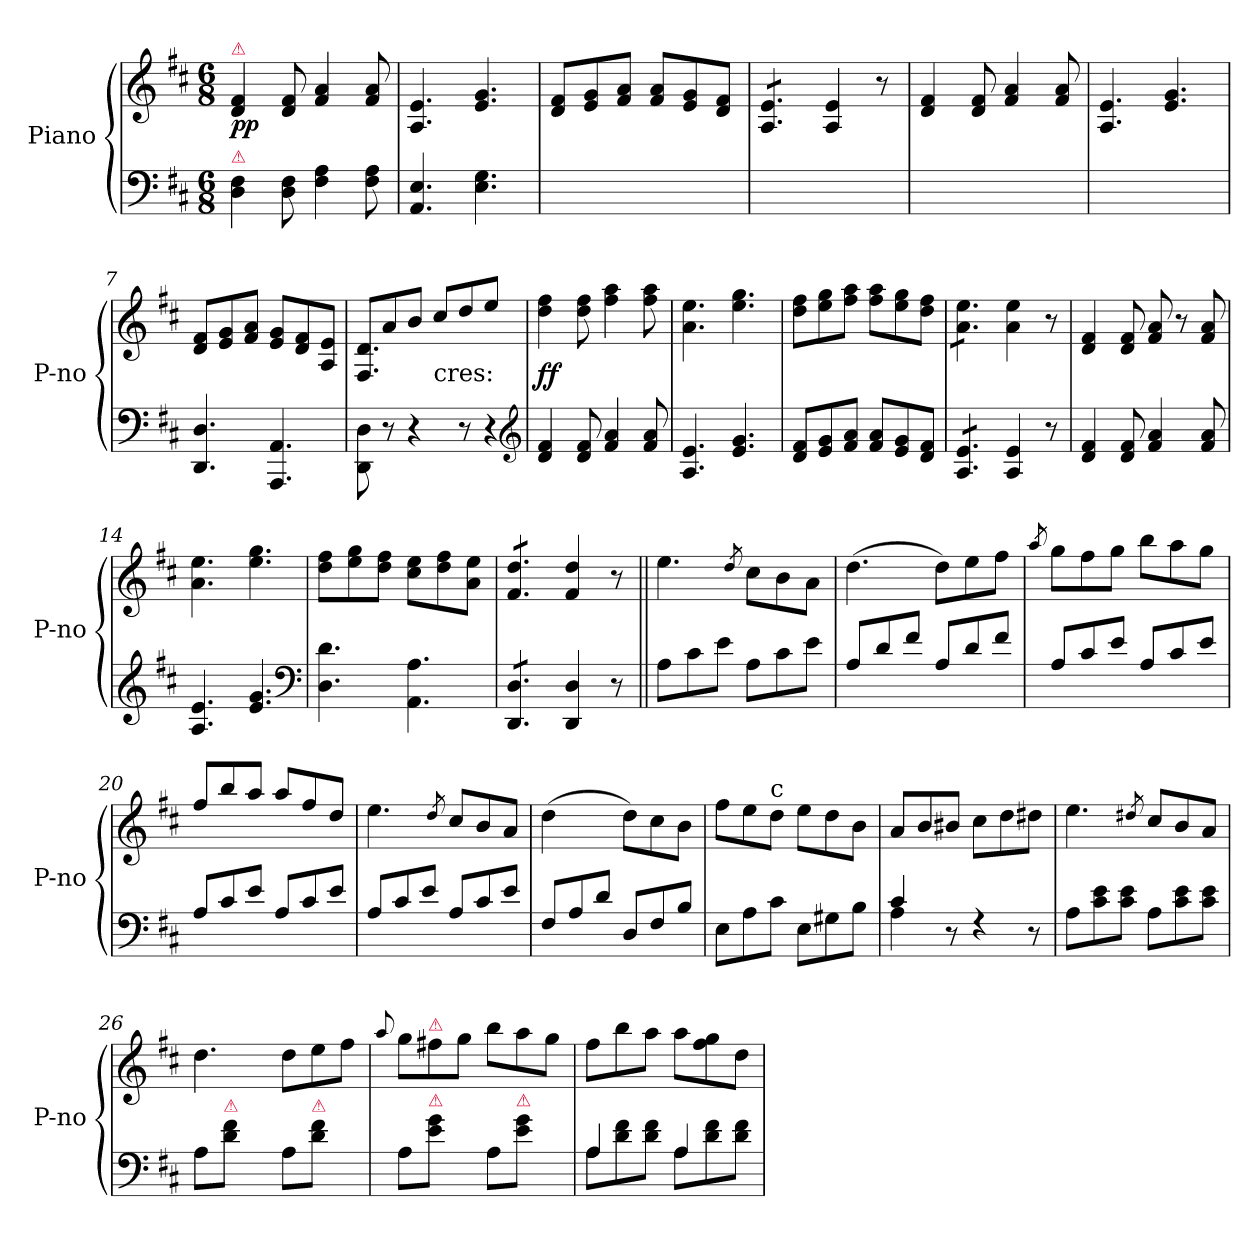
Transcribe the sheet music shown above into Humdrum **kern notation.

**kern	**kern	**dynam
*part1	*part1	*part1
*staff2	*staff1	*staff1/2
*I"Piano	*	*
*I'P-no	*	*
*clefF4	*clefG2	*
*k[f#c#]	*k[f#c#]	*
*M6/8	*M6/8	*
=1	=1	=1
!	!LO:TX:a:color=crimson:t=⚠	!
!LO:TX:a:color=crimson:t=⚠	!	!
4D\ 4F#\	4d/ 4f#/	pp
8D\ 8F#\	8d/ 8f#/	.
4F#\ 4A\	4f#/ 4a/	.
8F#\ 8A\	8f#/ 8a/	.
=2	=2	=2
4.AA/ 4.E/	4.A/ 4.e/	.
4.E\ 4.G\	4.e/ 4.g/	.
=3	=3	=3
2.ryy	8d/ 8f#/L	.
.	8e/ 8g/	.
.	8f#/ 8a/J	.
.	8f#/ 8a/L	.
.	8e/ 8g/	.
.	8d/ 8f#/J	.
=4	=4	=4
!	!LO:TX:a:color=crimson:t=⚠	!
!	!LO:TX:b:color=crimson:t=⚠	!
*	*tremolo	*
2.ryy	8A/ 8e/L	.
.	8A/ 8e/	.
.	8A/ 8e/J	.
*	*Xtremolo	*
.	4A/ 4e/	.
.	8r	.
=5	=5	=5
2.ryy	4d/ 4f#/	.
.	8d/ 8f#/	.
.	4f#/ 4a/	.
.	8f#/ 8a/	.
=6	=6	=6
2.ryy	4.A/ 4.e/	.
.	4.e/ 4.g/	.
=7	=7	=7
4.DD/ 4.D/	8d/ 8f#/L	.
.	8e/ 8g/	.
.	8f#/ 8a/J	.
4.AAA/ 4.AA/	8e/ 8g/L	.
.	8d/ 8f#/	.
.	8A/ 8e/J	.
=8	=8	=8
!	!LO:N:vis=8.	!
8DD\ 8D\	8F#/ 8d/L	.
8r	8a/	.
4r	8b/J	.
!	!LO:TX:c:t=cres&colon;	!
.	8cc#/L	.
8r	8dd/	.
!LO:N:vis=4	!	!
8r	8ee/J	.
*clefG2	*	*
=9	=9	=9
4d/ 4f#/	4dd\ 4ff#\	ff
8d/ 8f#/	8dd\ 8ff#\	.
4f#/ 4a/	4ff#\ 4aa\	.
8f#/ 8a/	8ff#\ 8aa\	.
=10	=10	=10
4.A/ 4.e/	4.a\ 4.ee\	.
4.e/ 4.g/	4.ee\ 4.gg\	.
=11	=11	=11
8d/ 8f#/L	8dd\ 8ff#\L	.
8e/ 8g/	8ee\ 8gg\	.
8f#/ 8a/J	8ff#\ 8aa\J	.
8f#/ 8a/L	8ff#\ 8aa\L	.
8e/ 8g/	8ee\ 8gg\	.
8d/ 8f#/J	8dd\ 8ff#\J	.
=12	=12	=12
!	!LO:TX:a:color=crimson:t=⚠	!
!	!LO:TX:a:color=crimson:t=⚠	!
!LO:TX:a:color=crimson:t=⚠	!	!
!LO:TX:a:color=crimson:t=⚠	!	!
*tremolo	*	*
*	*tremolo	*
8A/ 8e/L	8a\ 8ee\L	.
8A/ 8e/	8a\ 8ee\	.
8A/ 8e/J	8a\ 8ee\J	.
*	*Xtremolo	*
*Xtremolo	*	*
4A/ 4e/	4a\ 4ee\	.
8r	8r	.
=13	=13	=13
4d/ 4f#/	4d/ 4f#/	.
8d/ 8f#/	8d/ 8f#/	.
4f#/ 4a/	8f#/ 8a/	.
.	8r	.
8f#/ 8a/	8f#/ 8a/	.
=14	=14	=14
4.A/ 4.e/	4.a\ 4.ee\	.
4.e/ 4.g/	4.ee\ 4.gg\	.
*clefF4	*	*
=15	=15	=15
4.D\ 4.d\	8dd\ 8ff#\L	.
.	8ee\ 8gg\	.
.	8dd\ 8ff#\J	.
4.AA\ 4.A\	8cc#\ 8ee\L	.
.	8dd\ 8ff#\	.
.	8a\ 8ee\J	.
=16	=16	=16
!	!LO:TX:a:color=crimson:t=⚠	!
!	!LO:TX:a:color=crimson:t=⚠	!
!LO:TX:a:color=crimson:t=⚠	!	!
!LO:TX:a:color=crimson:t=⚠	!	!
*tremolo	*	*
*	*tremolo	*
8DD/ 8D/L	8f#/ 8dd/L	.
8DD/ 8D/	8f#/ 8dd/	.
8DD/ 8D/J	8f#/ 8dd/J	.
*	*Xtremolo	*
*Xtremolo	*	*
4DD/ 4D/	4f#/ 4dd/	.
8r	8r	.
=17||	=17||	=17||
8A\L	4.ee\	.
8c#\	.	.
8e\J	.	.
.	8qdd/	.
8A\L	8cc#\L	.
8c#\	8b\	.
8e\J	8a\J	.
=18	=18	=18
8A/L	(4.dd\	.
8d/	.	.
8f#/J	.	.
8A/L	8dd\L)	.
8d/	8ee\	.
8f#/J	8ff#\J	.
=19	=19	=19
.	8qaa/	.
8A/L	8gg\L	.
8c#/	8ff#\	.
8e/J	8gg\J	.
8A/L	8bb\L	.
8c#/	8aa\	.
8e/J	8gg\J	.
=20	=20	=20
8A/L	8ff#/L	.
8c#/	8bb/	.
8e/J	8aa/J	.
8A/L	8aa/L	.
8c#/	8ff#/	.
8e/J	8dd/J	.
=21	=21	=21
8A/L	4.ee\	.
8c#/	.	.
8e/J	.	.
.	8qdd/	.
8A/L	8cc#/L	.
8c#/	8b/	.
8e/J	8a/J	.
=22	=22	=22
!	!LO:N:vis=4	!
8F#/L	(4.dd\	.
8A/	.	.
8d/J	.	.
8D/L	8dd\L)	.
8F#/	8cc#\	.
8B/J	8b\J	.
=23	=23	=23
8E\L	8ff#\L	.
8A\	8ee\	.
!	!LO:TX:a:t=c	!
8c#\J	8dd\J	.
8E\L	8ee\L	.
8G#X\	8dd\	.
8B\J	8b\J	.
=24	=24	=24
*^	*	*
4c#/	4A\	8a/L	.
.	.	8b/	.
8r	2ryy	8b#X/J	.
4rF	.	8cc#\L	.
.	.	8dd\	.
8r	.	8dd#X\J	.
*v	*v	*	*
=25	=25	=25
8A\L	4.ee\	.
8c#\ 8e\	.	.
8c#\ 8e\J	.	.
.	8qdd#X/	.
8A\L	8cc#/L	.
8c#\ 8e\	8b/	.
8c#\ 8e\J	8a/J	.
=26	=26	=26
8A\L	4.dd\	.
!LO:TX:a:color=crimson:t=⚠	!	!
8d\ 8f#\J	.	.
8ryy	.	.
8A\L	8dd\L	.
!LO:TX:a:color=crimson:t=⚠	!	!
8d\ 8f#\J	8ee\	.
8ryy	8ff#\J	.
=27	=27	=27
.	8qqaa/	.
8A\L	8gg\L	.
!	!LO:TX:a:color=crimson:t=⚠	!
!LO:TX:a:color=crimson:t=⚠	!	!
8e\ 8g\J	8ff#X\	.
8ryy	8gg\J	.
8A\L	8bb\L	.
!LO:TX:a:color=crimson:t=⚠	!	!
8e\ 8g\J	8aa\	.
8ryy	8gg\J	.
=28	=28	=28
*^	*	*
8A\L	4A/	8ff#\L	.
8d\ 8f#\	.	8bb\	.
8d\ 8f#\J	8ryy	8aa\J	.
8A\L	4A/	8aa\L	.
8d\ 8f#\	.	8ff#\ 8gg\	.
8d\ 8f#\J	8ryy	8dd\J	.
*v	*v	*	*
=	=	=
*-	*-	*-
